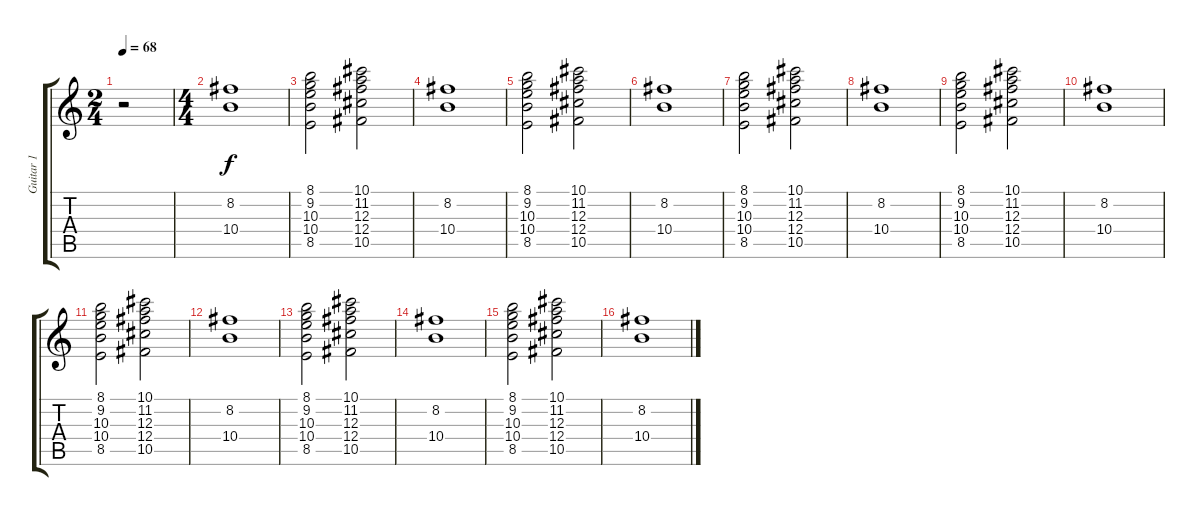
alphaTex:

\track ("Guitar 1" "Guitar 1") {instrument electricguitarclean}
\staff {score tabs}
\tuning (Eb4 Bb3 Gb3 Db3 Ab2 Eb2) {hide}
\ts (2 4)
\tempo 68
\clef g2
\ks c
r.2{dy f instrument electricguitarclean} |
\ts (4 4)
(8.2 10.4).1 |
(8.1 9.2 10.3 10.4 8.5).2 (10.1 11.2 12.3 12.4 10.5).2 |
(8.2 10.4).1 |
(8.1 9.2 10.3 10.4 8.5).2 (10.1 11.2 12.3 12.4 10.5).2 |
(8.2 10.4).1 |
(8.1 9.2 10.3 10.4 8.5).2 (10.1 11.2 12.3 12.4 10.5).2 |
(8.2 10.4).1 |
(8.1 9.2 10.3 10.4 8.5).2 (10.1 11.2 12.3 12.4 10.5).2 |
(8.2 10.4).1 |
(8.1 9.2 10.3 10.4 8.5).2 (10.1 11.2 12.3 12.4 10.5).2 |
(8.2 10.4).1 |
(8.1 9.2 10.3 10.4 8.5).2 (10.1 11.2 12.3 12.4 10.5).2 |
(8.2 10.4).1 |
(8.1 9.2 10.3 10.4 8.5).2 (10.1 11.2 12.3 12.4 10.5).2 |
(8.2 10.4).1
